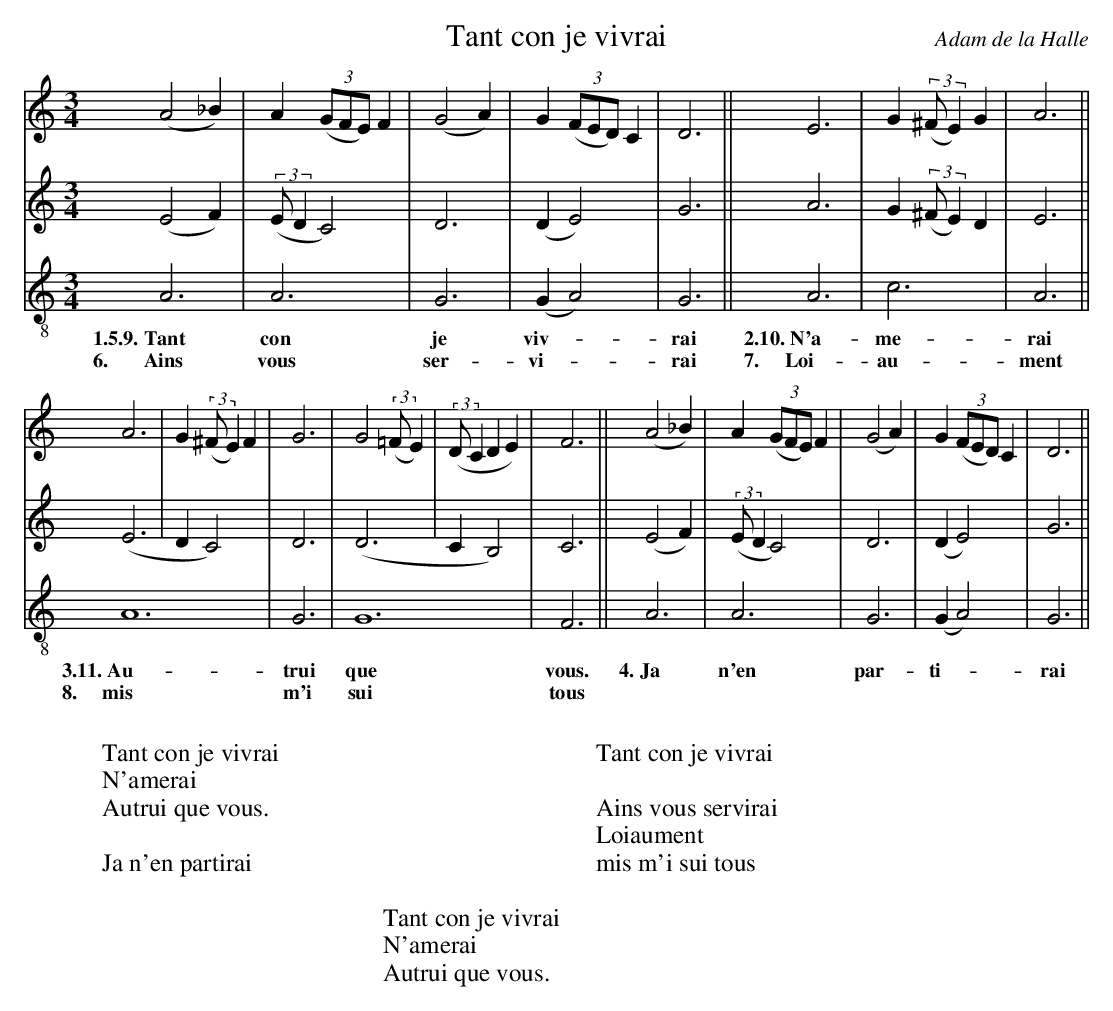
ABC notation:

X:1
T:Tant con je vivrai
C:Adam de la Halle
M:3/4
L:1/4
Q:1/4=140
K:D Dorian
V:1 clef=treble
V:2 clef=treble
V:3 clef=treble_8
[V:1]     (A2_B)|       A ((3G/F/E/) F |(G2A)| G ((3F/E/D/) C | D3   ||    E3  | G ((3:2:2^F/E) G | A3  ||
[V:2]     (E2 F)|((3:2:2E/D  C2)       | D3  |(D    E2)       | G3   ||    A3  | G ((3:2:2^F/E) D | E3  ||
[V:3]      A,3  |       A,3            | G,3 |(G,   A,2)      | G,3  ||    A,3 | C3               | A,3 ||
w:  1.5.9.~Tant         con              je    viv-*            rai  2.10.~N'a-  me-                rai
w:6.~~~~~~~Ains         vous             ser-  vi-*             rai 7.~~~~~Loi-  au-                ment
[V:1]   A3 | G ((3:2:2^F/E) F | G3  | G2 ((3:2:2=F/E) | ((3:2:2D/CDE)  | F3  ||  (A2_B)|       A ((3G/F/E/) F |(G2A)| G ((3F/E/D/) C | D3   ||
[V:2]  (E3 | DC2)             | D3  |(D3              | C   B,2)       | C3  ||  (E2 F)|((3:2:2E/D  C2)       | D3  |(D    E2)       | G3   ||
[V:3]   A,6                   | G,3 | G,6                              | F,3 ||   A,3  |       A,3            | G,3 |(G,   A,2)      | G,3  ||
w:3.11.~Au-                     trui  que                                vous. 4.~Ja           n'en             par-  ti-*             rai
w:8.~~~~~mis                    m'i   sui                               tous       ~            ~                ~     ~    ~           ~
W:
W:Tant con je vivrai % So long as I live
W:N'amerai           % I'll not love
W:Autrui que vous.   % Anyone but you.
W:
W:Ja n'en partirai   % I'll not leave you
W:
W:
W:Tant con je vivrai
W:
W:Ains vous servirai % And so I'll serve you
W:Loiaument          % Loyally
W:mis m'i sui tous   % I have completely put myself there
W:
W:Tant con je vivrai
W:N'amerai
W:Autrui que vous.
